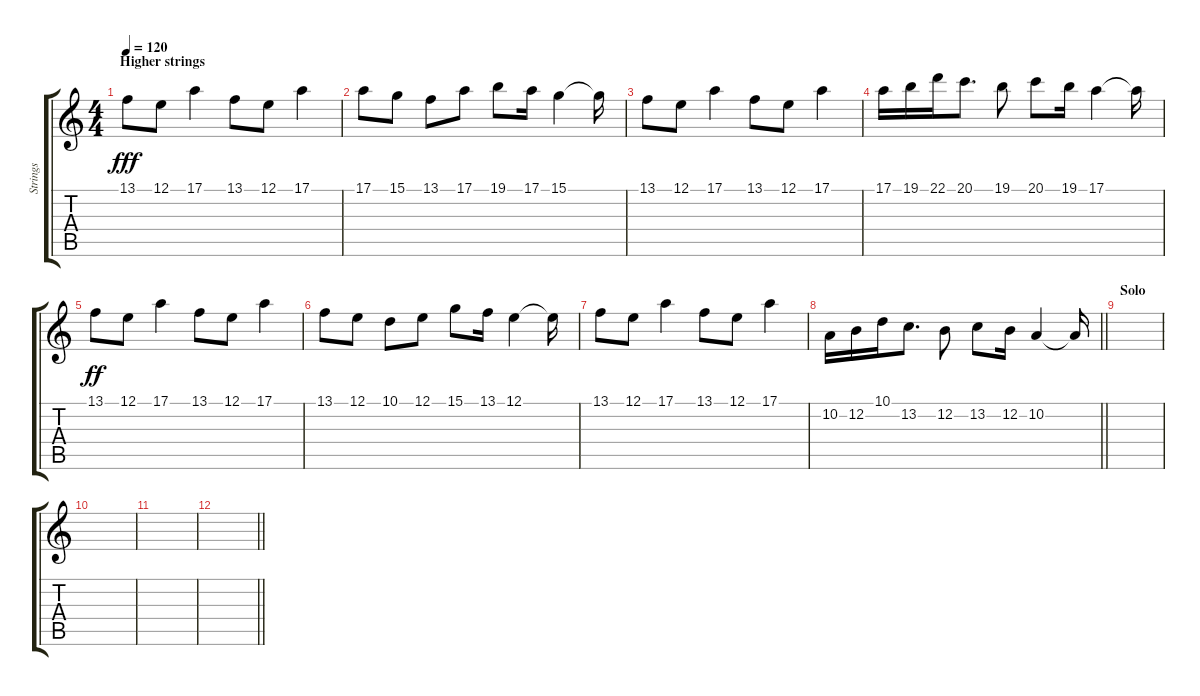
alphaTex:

\track ("Strings" "Strings") {instrument stringensemble1}
\staff {score tabs}
\tuning (E4 B3 G3 D3 A2 E2) {hide}
\ts (4 4)
\section ("" "Higher strings")
\tempo 120
\clef g2
\ks c
13.1.8{dy fff} 12.1.8 17.1.4 13.1.8 12.1.8 17.1.4 |
17.1.8 15.1.8 13.1.8 17.1.8 19.1.8 17.1.16 15.1.4 15.1{t}.16 |
13.1.8 12.1.8 17.1.4 13.1.8 12.1.8 17.1.4 |
17.1.16 19.1.16 22.1.16 20.1.8{d} 19.1.8 20.1.8 19.1.16 17.1.4 17.1{t}.16 |
13.1.8{dy ff} 12.1.8 17.1.4 13.1.8 12.1.8 17.1.4 |
13.1.8 12.1.8 10.1.8 12.1.8 15.1.8 13.1.16 12.1.4 12.1{t}.16 |
13.1.8 12.1.8 17.1.4 13.1.8 12.1.8 17.1.4 |
\barLineRight lightlight
10.2.16 12.2.16 10.1.16 13.2.8{d} 12.2.8 13.2.8 12.2.16 10.2.4 10.2{t}.16 |
\section ("" "Solo")
|
|
|
\barLineRight lightlight
